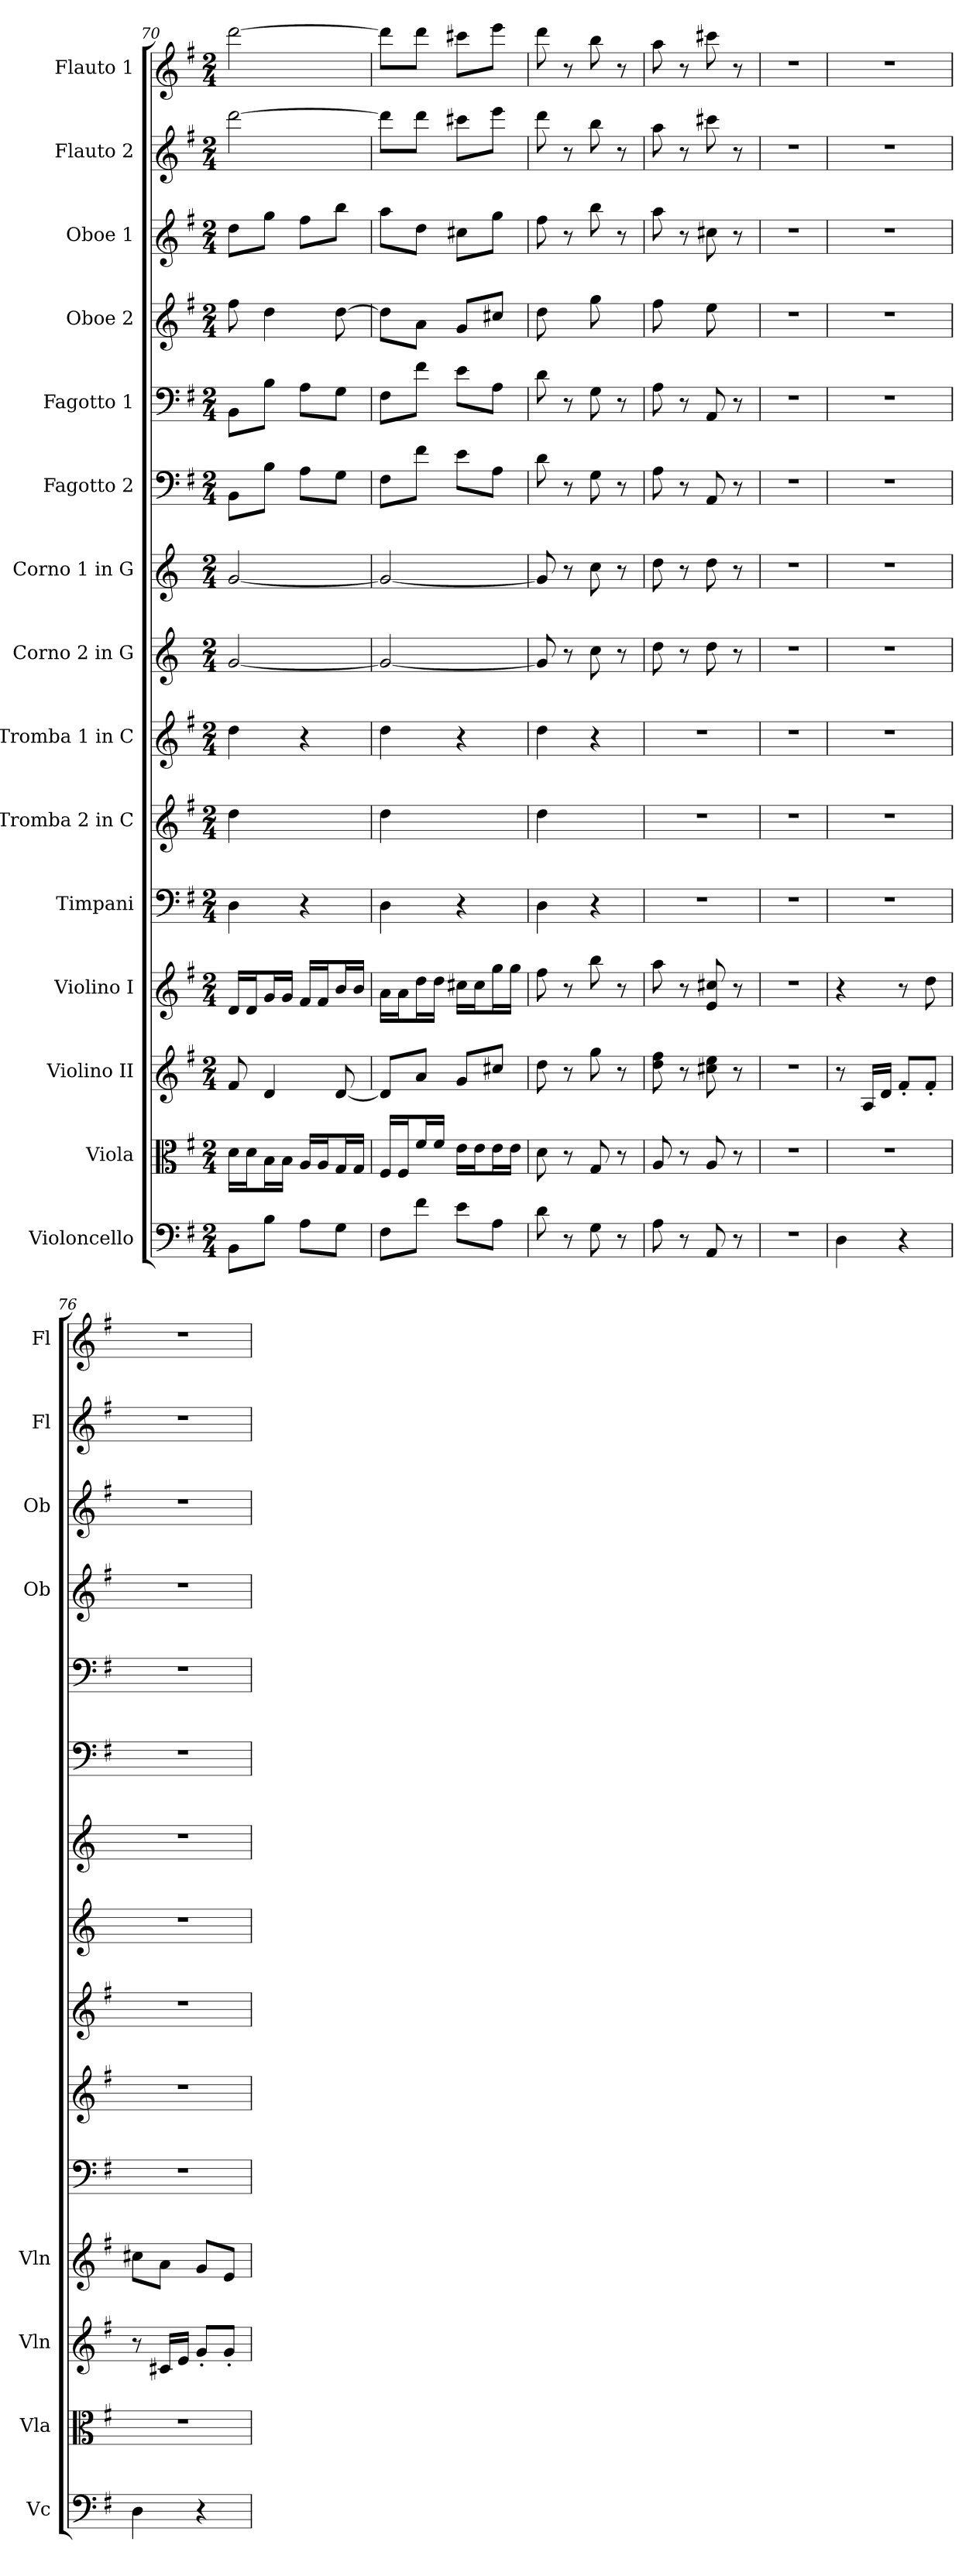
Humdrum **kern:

**kern	**kern	**kern	**kern	**kern	**kern	**kern	**kern	**kern	**kern	**kern	**kern	**kern	**kern	**kern
*part15	*part14	*part13	*part12	*part11	*part10	*part9	*part8	*part7	*part6	*part5	*part4	*part3	*part2	*part1
*staff15	*staff14	*staff13	*staff12	*staff11	*staff10	*staff9	*staff8	*staff7	*staff6	*staff5	*staff4	*staff3	*staff2	*staff1
*I"Violoncello	*I"Viola	*I"Violino II	*I"Violino I	*I"Timpani	*I"Tromba 2 in C	*I"Tromba 1 in C	*I"Corno 2 in G	*I"Corno 1 in G	*I"Fagotto 2	*I"Fagotto 1	*I"Oboe 2	*I"Oboe 1	*I"Flauto 2	*I"Flauto 1
*I'Vc	*I'Vla	*I'Vln	*I'Vln	*	*	*	*	*	*	*	*I'Ob	*I'Ob	*I'Fl	*I'Fl
*clefF4	*clefC3	*clefG2	*clefG2	*clefF4	*clefG2	*clefG2	*clefG2	*clefG2	*clefF4	*clefF4	*clefG2	*clefG2	*clefG2	*clefG2
*	*	*	*	*	*ITrd1c2	*ITrd1c2	*ITrd-4c-7	*ITrd-4c-7	*	*	*	*	*	*
*k[f#]	*k[f#]	*k[f#]	*k[f#]	*k[f#]	*k[b-]	*k[b-]	*k[f#]	*k[f#]	*k[f#]	*k[f#]	*k[f#]	*k[f#]	*k[f#]	*k[f#]
*G:	*G:	*G:	*G:	*G:	*F:	*F:	*G:	*G:	*G:	*G:	*G:	*G:	*G:	*G:
*M2/4	*M2/4	*M2/4	*M2/4	*M2/4	*M2/4	*M2/4	*M2/4	*M2/4	*M2/4	*M2/4	*M2/4	*M2/4	*M2/4	*M2/4
=70	=70	=70	=70	=70	=70	=70	=70	=70	=70	=70	=70	=70	=70	=70
8BB\L	16d\LL	8f#	16d/LL	4D	4cc	4cc	[2dd	[2dd	8BB\L	8BB\L	8ff#	8dd\L	[2ddd	[2ddd
.	16d\J	.	16d/J	.	.	.	.	.	.	.	.	.	.	.
8B\J	16B\L	4d	16g/L	.	.	.	.	.	8B\J	8B\J	4dd	8gg\J	.	.
.	16B\JJ	.	16g/JJ	.	.	.	.	.	.	.	.	.	.	.
8A\L	16A/LL	.	16f#/LL	4r	4ryy	4r	.	.	8A\L	8A\L	.	8ff#\L	.	.
.	16A/J	.	16f#/J	.	.	.	.	.	.	.	.	.	.	.
8G\J	16G/L	[8d	16b/L	.	.	.	.	.	8G\J	8G\J	[8dd	8bb\J	.	.
.	16G/JJ	.	16b/JJ	.	.	.	.	.	.	.	.	.	.	.
=71	=71	=71	=71	=71	=71	=71	=71	=71	=71	=71	=71	=71	=71	=71
8F#\L	16F#/LL	8d/L]	16a\LL	4D	4cc	4cc	2dd_	2dd_	8F#\L	8F#\L	8dd\L]	8aa\L	8ddd\L]	8ddd\L]
.	16F#/J	.	16a\J	.	.	.	.	.	.	.	.	.	.	.
8f#\J	16f#/L	8a/J	16dd\L	.	.	.	.	.	8f#\J	8f#\J	8a\J	8dd\J	8ddd\J	8ddd\J
.	16f#/JJ	.	16dd\JJ	.	.	.	.	.	.	.	.	.	.	.
8e\L	16e\LL	8g/L	16cc#X\LL	4r	4ryy	4r	.	.	8e\L	8e\L	8g/L	8cc#X\L	8ccc#X\L	8ccc#X\L
.	16e\J	.	16cc#\J	.	.	.	.	.	.	.	.	.	.	.
8A\J	16e\L	8cc#X/J	16gg\L	.	.	.	.	.	8A\J	8A\J	8cc#X/J	8gg\J	8eee\J	8eee\J
.	16e\JJ	.	16gg\JJ	.	.	.	.	.	.	.	.	.	.	.
=72	=72	=72	=72	=72	=72	=72	=72	=72	=72	=72	=72	=72	=72	=72
8d	8d	8dd	8ff#	4D	4cc	4cc	8dd]	8dd]	8d	8d	8dd	8ff#	8ddd	8ddd
8r	8r	8r	8r	.	.	.	8r	8r	8r	8r	8ryy	8r	8r	8r
8G	8G	8gg	8bb	4r	4ryy	4r	8gg	8gg	8G	8G	8gg	8bb	8bb	8bb
8r	8r	8r	8r	.	.	.	8r	8r	8r	8r	8ryy	8r	8r	8r
=73	=73	=73	=73	=73	=73	=73	=73	=73	=73	=73	=73	=73	=73	=73
8A	8A	8dd 8ff#	8aa	2r	2r	2r	8aa	8aa	8A	8A	8ff#	8aa	8aa	8aa
8r	8r	8r	8r	.	.	.	8r	8r	8r	8r	8ryy	8r	8r	8r
8AA	8A	8cc#X 8ee	8e 8cc#X	.	.	.	8aa	8aa	8AA	8AA	8ee	8cc#X	8ccc#X	8ccc#X
8r	8r	8r	8r	.	.	.	8r	8r	8r	8r	8ryy	8r	8r	8r
=74	=74	=74	=74	=74	=74	=74	=74	=74	=74	=74	=74	=74	=74	=74
2r	2r	2r	2r	2r	2r	2r	2r	2r	2r	2r	2r	2r	2r	2r
=75	=75	=75	=75	=75	=75	=75	=75	=75	=75	=75	=75	=75	=75	=75
4D	2r	8r	4r	2r	2r	2r	2r	2r	2r	2r	2r	2r	2r	2r
.	.	16A/LL	.	.	.	.	.	.	.	.	.	.	.	.
.	.	16d/JJ	.	.	.	.	.	.	.	.	.	.	.	.
4r	.	8f#'/L	8r	.	.	.	.	.	.	.	.	.	.	.
.	.	8f#'/J	8dd	.	.	.	.	.	.	.	.	.	.	.
=76	=76	=76	=76	=76	=76	=76	=76	=76	=76	=76	=76	=76	=76	=76
4D	2r	8r	8cc#X\L	2r	2r	2r	2r	2r	2r	2r	2r	2r	2r	2r
.	.	16c#X/LL	8a\J	.	.	.	.	.	.	.	.	.	.	.
.	.	16e/JJ	.	.	.	.	.	.	.	.	.	.	.	.
4r	.	8g'/L	8g/L	.	.	.	.	.	.	.	.	.	.	.
.	.	8g'/J	8e/J	.	.	.	.	.	.	.	.	.	.	.
=	=	=	=	=	=	=	=	=	=	=	=	=	=	=
*-	*-	*-	*-	*-	*-	*-	*-	*-	*-	*-	*-	*-	*-	*-
